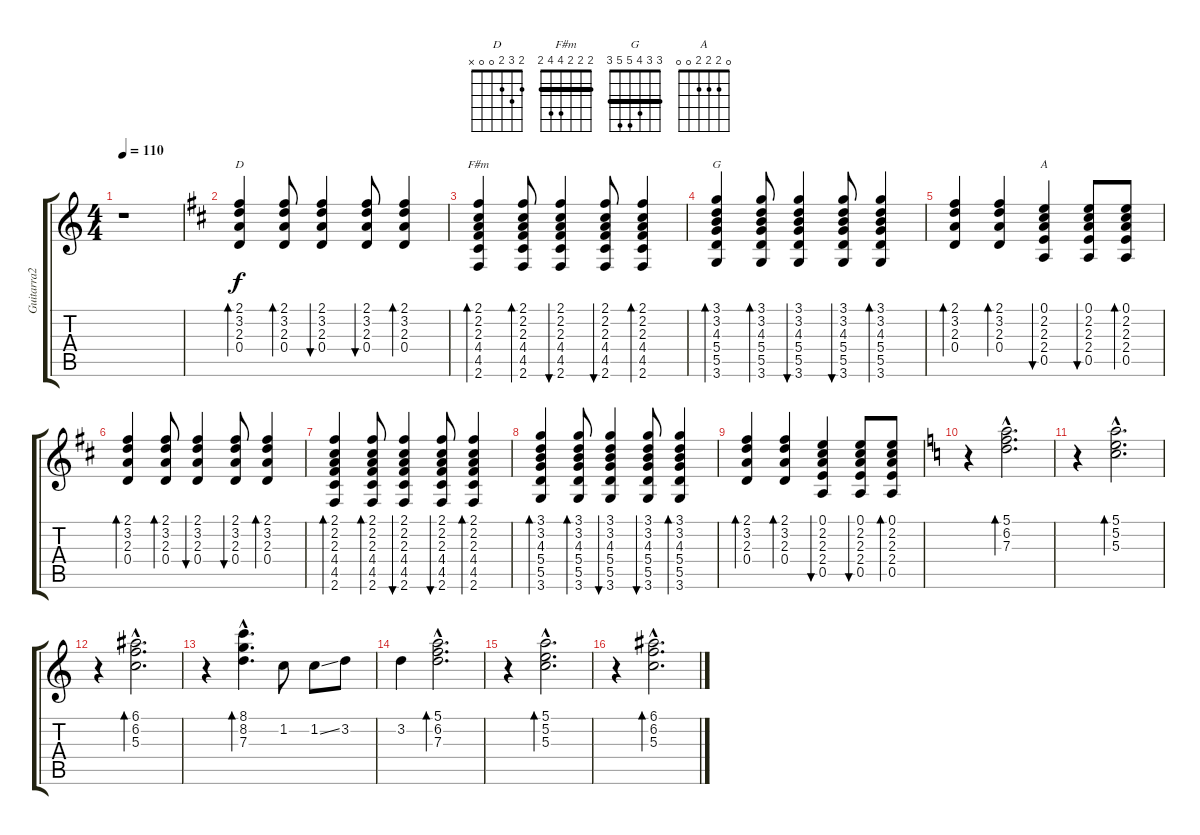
\track ("Guitarra2" "Guitarra2") {instrument acousticguitarsteel}
\staff {score tabs}
\tuning (E4 B3 G3 D3 A2 E2) {hide}
\chord ("D" 2 3 2 0 0 x)
\chord ("F#m" 2 2 2 4 4 2) {barre 2}
\chord ("G" 3 3 4 5 5 3) {barre 3}
\chord ("A" 0 2 2 2 0 0)
\ts (4 4)
\tempo 110
\clef g2
\ks c
r.1{dy f} |
\ks d
(2.1 3.2 2.3 0.4).4{bd 240 ch "D" volume 10} (2.1 3.2 2.3 0.4).8{bd 30} (2.1 3.2 2.3 0.4).4{bu 60} (2.1 3.2 2.3 0.4).8{bu 60} (2.1 3.2 2.3 0.4).4{bd 60} |
(2.1 2.2 2.3 4.4 4.5 2.6).4{bd 240 ch "F#m"} (2.1 2.2 2.3 4.4 4.5 2.6).8{bd 30} (2.1 2.2 2.3 4.4 4.5 2.6).4{bu 60} (2.1 2.2 2.3 4.4 4.5 2.6).8{bu 60} (2.1 2.2 2.3 4.4 4.5 2.6).4{bd 60} |
(3.1 3.2 4.3 5.4 5.5 3.6).4{bd 240 ch "G"} (3.1 3.2 4.3 5.4 5.5 3.6).8{bd 30} (3.1 3.2 4.3 5.4 5.5 3.6).4{bu 60} (3.1 3.2 4.3 5.4 5.5 3.6).8{bu 60} (3.1 3.2 4.3 5.4 5.5 3.6).4{bd 60} |
(2.1 3.2 2.3 0.4).4{bd 240} (2.1 3.2 2.3 0.4).4{bd 30} (0.1 2.2 2.3 2.4 0.5).4{bu 60 ch "A"} (0.1 2.2 2.3 2.4 0.5).8{bu 60} (0.1 2.2 2.3 2.4 0.5).8{bd 60} |
(2.1 3.2 2.3 0.4).4{bd 240} (2.1 3.2 2.3 0.4).8{bd 30} (2.1 3.2 2.3 0.4).4{bu 60} (2.1 3.2 2.3 0.4).8{bu 60} (2.1 3.2 2.3 0.4).4{bd 60} |
(2.1 2.2 2.3 4.4 4.5 2.6).4{bd 240} (2.1 2.2 2.3 4.4 4.5 2.6).8{bd 30} (2.1 2.2 2.3 4.4 4.5 2.6).4{bu 60} (2.1 2.2 2.3 4.4 4.5 2.6).8{bu 60} (2.1 2.2 2.3 4.4 4.5 2.6).4{bd 60} |
(3.1 3.2 4.3 5.4 5.5 3.6).4{bd 240} (3.1 3.2 4.3 5.4 5.5 3.6).8{bd 30} (3.1 3.2 4.3 5.4 5.5 3.6).4{bu 60} (3.1 3.2 4.3 5.4 5.5 3.6).8{bu 60} (3.1 3.2 4.3 5.4 5.5 3.6).4{bd 60} |
(2.1 3.2 2.3 0.4).4{bd 240} (2.1 3.2 2.3 0.4).4{bd 30} (0.1 2.2 2.3 2.4 0.5).4{bu 60} (0.1 2.2 2.3 2.4 0.5).8{bu 60} (0.1 2.2 2.3 2.4 0.5).8{bd 60} |
\ks c
r.4{volume 7} (5.1{hac} 6.2{hac} 7.3{hac}).2{d bd 240} |
r.4 (5.1{hac} 5.2{hac} 5.3{hac}).2{d bd 240} |
r.4 (6.1{hac} 6.2{hac} 5.3{hac}).2{d bd 240} |
r.4 (8.1{hac} 8.2{hac} 7.3{hac}).4{d bd 240} 1.2.8{instrument acousticguitarsteel} 1.2{ss}.8 3.2.8 |
3.2.4 (5.1{hac} 6.2{hac} 7.3{hac}).2{d bd 240 instrument acousticguitarnylon} |
r.4 (5.1{hac} 5.2{hac} 5.3{hac}).2{d bd 240} |
r.4 (6.1{hac} 6.2{hac} 5.3{hac}).2{d bd 240}
